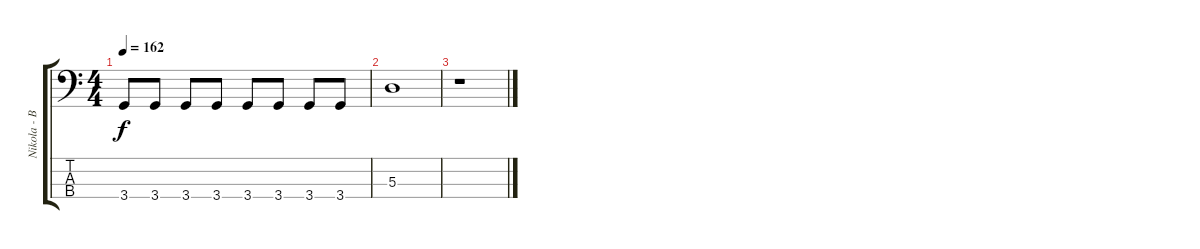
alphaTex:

\track ("Nikola - Bass" "Nikola - B") {instrument slapbass2}
\staff {score tabs}
\tuning (G2 D2 A1 E1) {hide}
\ts (4 4)
\tempo 162
\clef f4
\ks c
3.4.8{dy f} 3.4.8 3.4.8 3.4.8 3.4.8 3.4.8 3.4.8 3.4.8 |
5.3.1 |
r.1
